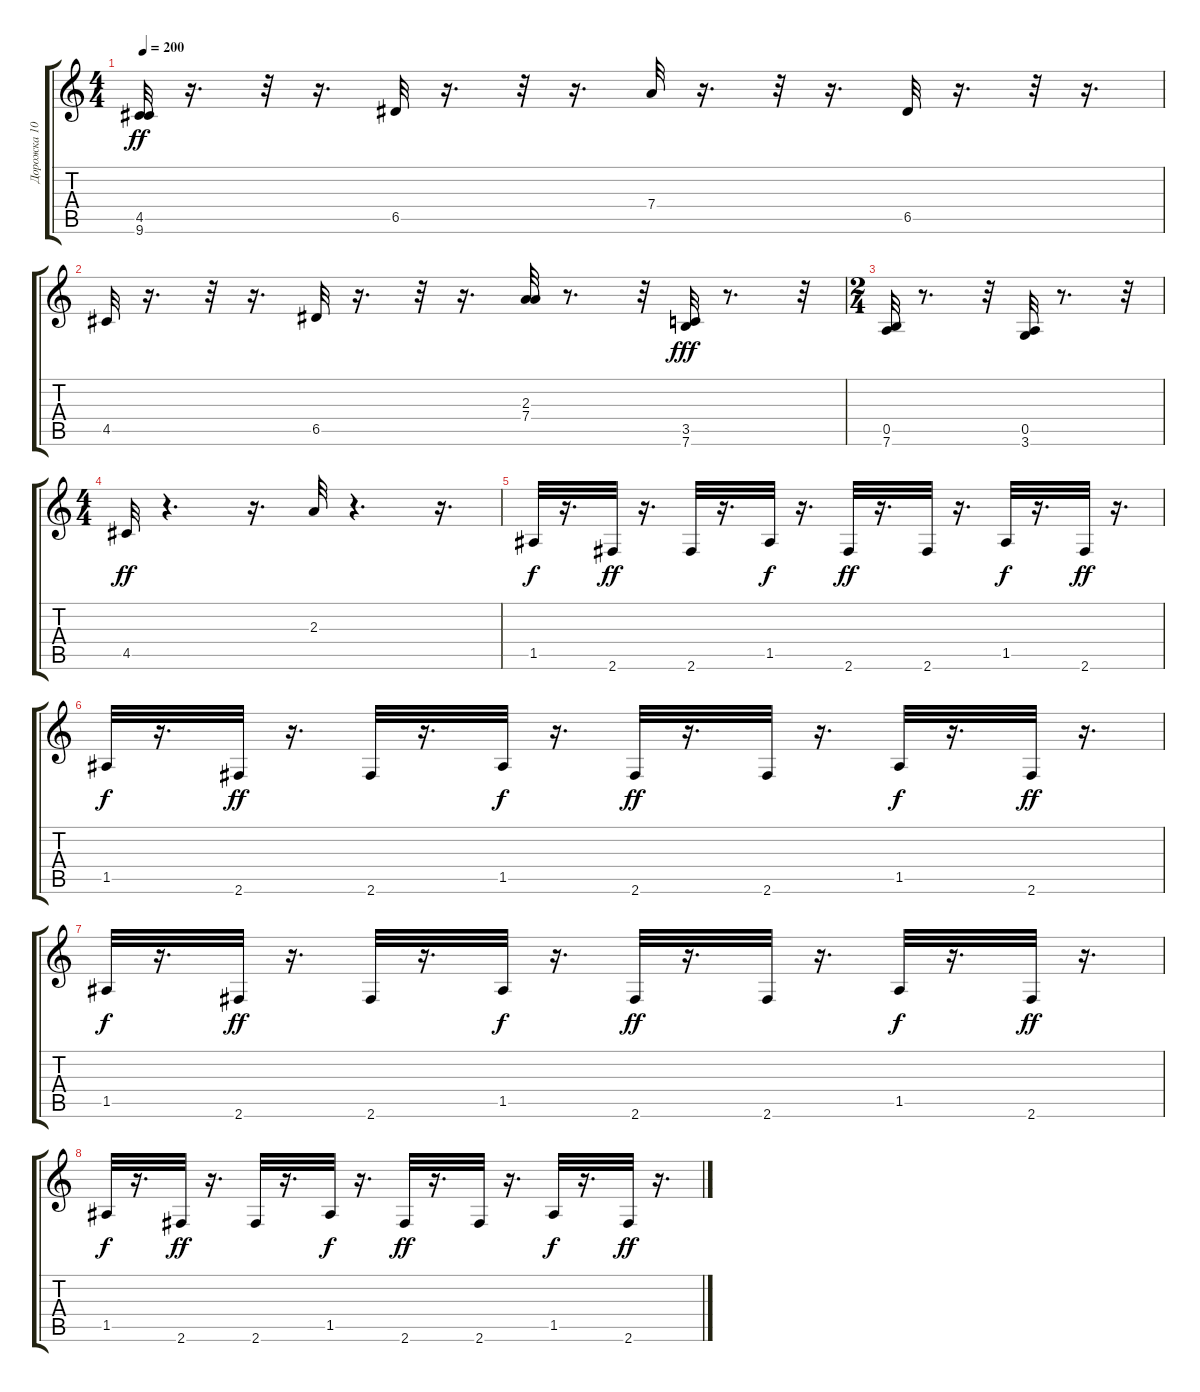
\track ("Дорожка 10" "Дорожка 10") {instrument acousticguitarnylon}
\staff {score tabs}
\tuning (E4 B3 G3 D3 A2 E2) {hide}
\ts (4 4)
\tempo 200
\clef g2
\ks c
(4.5 9.6).32{dy ff} r.16{d} r.32 r.16{d} 6.5.32 r.16{d} r.32 r.16{d} 7.4.32 r.16{d} r.32 r.16{d} 6.5.32 r.16{d} r.32 r.16{d} |
4.5.32 r.16{d} r.32 r.16{d} 6.5.32 r.16{d} r.32 r.16{d} (2.3 7.4).32 r.8{d} r.32 (3.5 7.6).32{dy fff} r.8{d} r.32 |
\ts (2 4)
(0.5 7.6).32 r.8{d} r.32 (0.5 3.6).32 r.8{d} r.32 |
\ts (4 4)
4.5.32{dy ff} r.4{d} r.16{d} 2.3.32 r.4{d} r.16{d} |
1.5.32{dy f} r.16{d} 2.6.32{dy ff} r.16{d} 2.6.32 r.16{d} 1.5.32{dy f} r.16{d} 2.6.32{dy ff} r.16{d} 2.6.32 r.16{d} 1.5.32{dy f} r.16{d} 2.6.32{dy ff} r.16{d} |
1.5.32{dy f} r.16{d} 2.6.32{dy ff} r.16{d} 2.6.32 r.16{d} 1.5.32{dy f} r.16{d} 2.6.32{dy ff} r.16{d} 2.6.32 r.16{d} 1.5.32{dy f} r.16{d} 2.6.32{dy ff} r.16{d} |
1.5.32{dy f} r.16{d} 2.6.32{dy ff} r.16{d} 2.6.32 r.16{d} 1.5.32{dy f} r.16{d} 2.6.32{dy ff} r.16{d} 2.6.32 r.16{d} 1.5.32{dy f} r.16{d} 2.6.32{dy ff} r.16{d} |
1.5.32{dy f} r.16{d} 2.6.32{dy ff} r.16{d} 2.6.32 r.16{d} 1.5.32{dy f} r.16{d} 2.6.32{dy ff} r.16{d} 2.6.32 r.16{d} 1.5.32{dy f} r.16{d} 2.6.32{dy ff} r.16{d}
